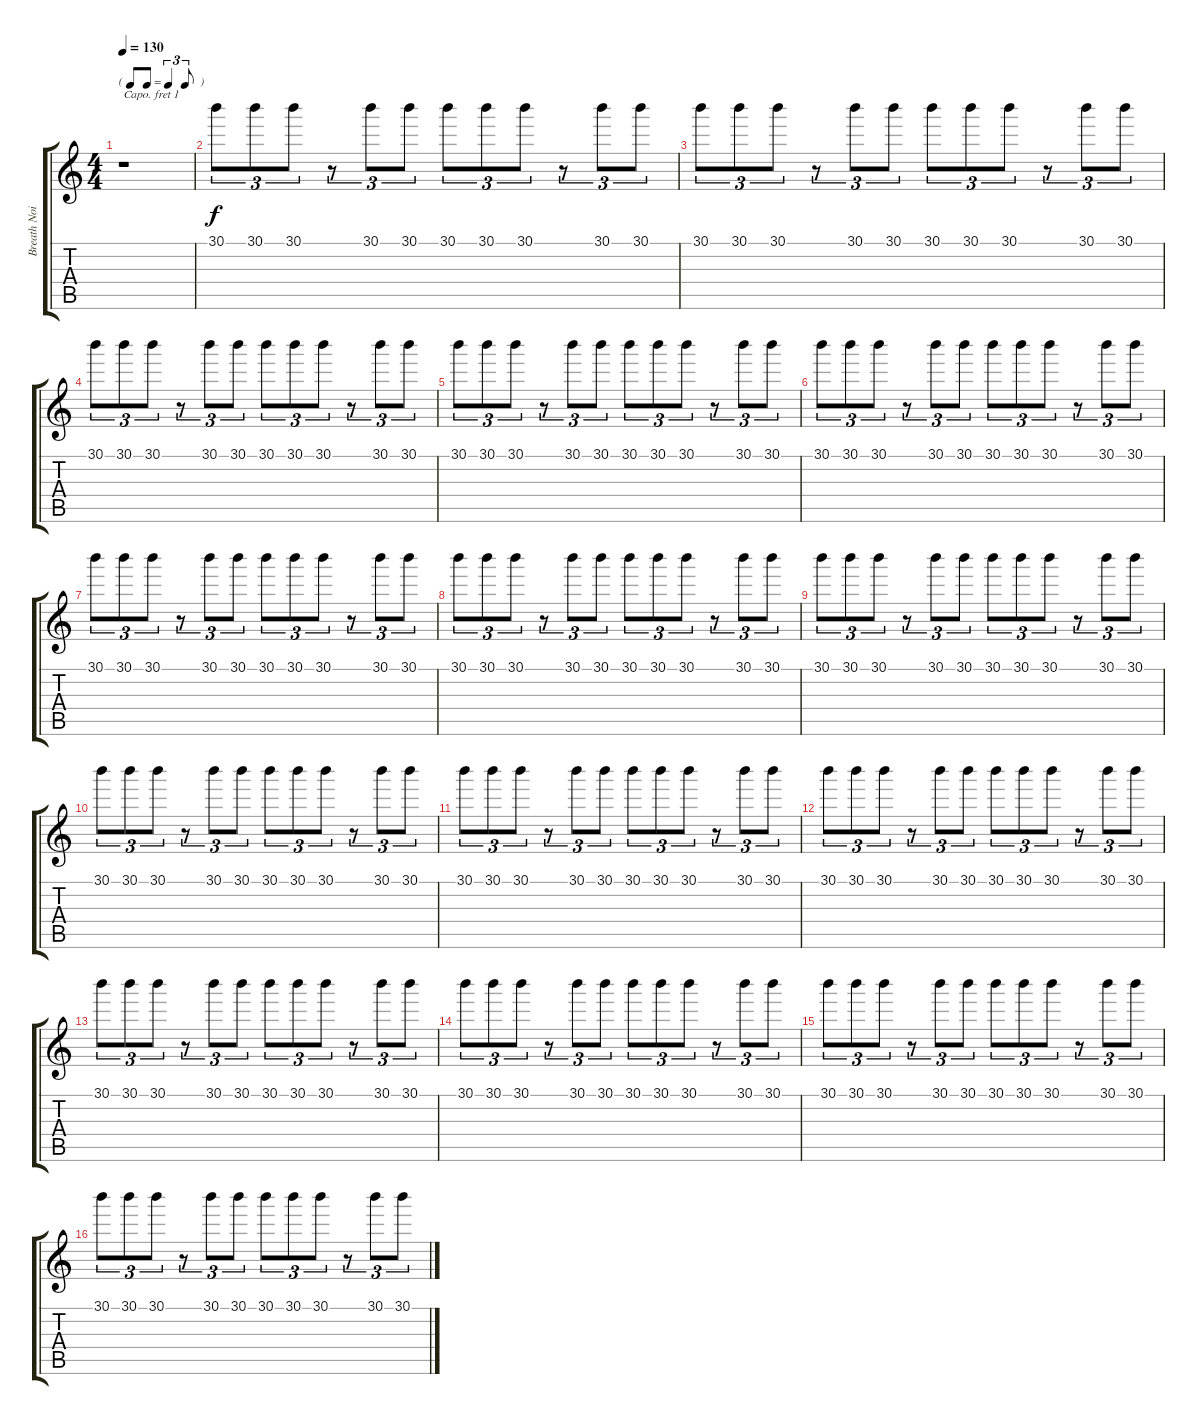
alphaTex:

\track ("Breath Noise (Alan Wilder)" "Breath Noi") {instrument breathnoise}
\staff {score tabs}
\capo 1
\tuning (E4 B3 G3 D3 A2 E2) {hide}
\ts (4 4)
\tf triplet8th
\tempo 130
\clef g2
\ks c
r.1{dy f} |
30.1.8{tu (3 2)} 30.1.8{tu (3 2)} 30.1.8{tu (3 2)} r.8{tu (3 2)} 30.1.8{tu (3 2)} 30.1.8{tu (3 2)} 30.1.8{tu (3 2)} 30.1.8{tu (3 2)} 30.1.8{tu (3 2)} r.8{tu (3 2)} 30.1.8{tu (3 2)} 30.1.8{tu (3 2)} |
30.1.8{tu (3 2)} 30.1.8{tu (3 2)} 30.1.8{tu (3 2)} r.8{tu (3 2)} 30.1.8{tu (3 2)} 30.1.8{tu (3 2)} 30.1.8{tu (3 2)} 30.1.8{tu (3 2)} 30.1.8{tu (3 2)} r.8{tu (3 2)} 30.1.8{tu (3 2)} 30.1.8{tu (3 2)} |
30.1.8{tu (3 2)} 30.1.8{tu (3 2)} 30.1.8{tu (3 2)} r.8{tu (3 2)} 30.1.8{tu (3 2)} 30.1.8{tu (3 2)} 30.1.8{tu (3 2)} 30.1.8{tu (3 2)} 30.1.8{tu (3 2)} r.8{tu (3 2)} 30.1.8{tu (3 2)} 30.1.8{tu (3 2)} |
30.1.8{tu (3 2)} 30.1.8{tu (3 2)} 30.1.8{tu (3 2)} r.8{tu (3 2)} 30.1.8{tu (3 2)} 30.1.8{tu (3 2)} 30.1.8{tu (3 2)} 30.1.8{tu (3 2)} 30.1.8{tu (3 2)} r.8{tu (3 2)} 30.1.8{tu (3 2)} 30.1.8{tu (3 2)} |
30.1.8{tu (3 2)} 30.1.8{tu (3 2)} 30.1.8{tu (3 2)} r.8{tu (3 2)} 30.1.8{tu (3 2)} 30.1.8{tu (3 2)} 30.1.8{tu (3 2)} 30.1.8{tu (3 2)} 30.1.8{tu (3 2)} r.8{tu (3 2)} 30.1.8{tu (3 2)} 30.1.8{tu (3 2)} |
30.1.8{tu (3 2)} 30.1.8{tu (3 2)} 30.1.8{tu (3 2)} r.8{tu (3 2)} 30.1.8{tu (3 2)} 30.1.8{tu (3 2)} 30.1.8{tu (3 2)} 30.1.8{tu (3 2)} 30.1.8{tu (3 2)} r.8{tu (3 2)} 30.1.8{tu (3 2)} 30.1.8{tu (3 2)} |
30.1.8{tu (3 2)} 30.1.8{tu (3 2)} 30.1.8{tu (3 2)} r.8{tu (3 2)} 30.1.8{tu (3 2)} 30.1.8{tu (3 2)} 30.1.8{tu (3 2)} 30.1.8{tu (3 2)} 30.1.8{tu (3 2)} r.8{tu (3 2)} 30.1.8{tu (3 2)} 30.1.8{tu (3 2)} |
30.1.8{tu (3 2)} 30.1.8{tu (3 2)} 30.1.8{tu (3 2)} r.8{tu (3 2)} 30.1.8{tu (3 2)} 30.1.8{tu (3 2)} 30.1.8{tu (3 2)} 30.1.8{tu (3 2)} 30.1.8{tu (3 2)} r.8{tu (3 2)} 30.1.8{tu (3 2)} 30.1.8{tu (3 2)} |
30.1.8{tu (3 2)} 30.1.8{tu (3 2)} 30.1.8{tu (3 2)} r.8{tu (3 2)} 30.1.8{tu (3 2)} 30.1.8{tu (3 2)} 30.1.8{tu (3 2)} 30.1.8{tu (3 2)} 30.1.8{tu (3 2)} r.8{tu (3 2)} 30.1.8{tu (3 2)} 30.1.8{tu (3 2)} |
30.1.8{tu (3 2)} 30.1.8{tu (3 2)} 30.1.8{tu (3 2)} r.8{tu (3 2)} 30.1.8{tu (3 2)} 30.1.8{tu (3 2)} 30.1.8{tu (3 2)} 30.1.8{tu (3 2)} 30.1.8{tu (3 2)} r.8{tu (3 2)} 30.1.8{tu (3 2)} 30.1.8{tu (3 2)} |
30.1.8{tu (3 2)} 30.1.8{tu (3 2)} 30.1.8{tu (3 2)} r.8{tu (3 2)} 30.1.8{tu (3 2)} 30.1.8{tu (3 2)} 30.1.8{tu (3 2)} 30.1.8{tu (3 2)} 30.1.8{tu (3 2)} r.8{tu (3 2)} 30.1.8{tu (3 2)} 30.1.8{tu (3 2)} |
30.1.8{tu (3 2)} 30.1.8{tu (3 2)} 30.1.8{tu (3 2)} r.8{tu (3 2)} 30.1.8{tu (3 2)} 30.1.8{tu (3 2)} 30.1.8{tu (3 2)} 30.1.8{tu (3 2)} 30.1.8{tu (3 2)} r.8{tu (3 2)} 30.1.8{tu (3 2)} 30.1.8{tu (3 2)} |
30.1.8{tu (3 2)} 30.1.8{tu (3 2)} 30.1.8{tu (3 2)} r.8{tu (3 2)} 30.1.8{tu (3 2)} 30.1.8{tu (3 2)} 30.1.8{tu (3 2)} 30.1.8{tu (3 2)} 30.1.8{tu (3 2)} r.8{tu (3 2)} 30.1.8{tu (3 2)} 30.1.8{tu (3 2)} |
30.1.8{tu (3 2)} 30.1.8{tu (3 2)} 30.1.8{tu (3 2)} r.8{tu (3 2)} 30.1.8{tu (3 2)} 30.1.8{tu (3 2)} 30.1.8{tu (3 2)} 30.1.8{tu (3 2)} 30.1.8{tu (3 2)} r.8{tu (3 2)} 30.1.8{tu (3 2)} 30.1.8{tu (3 2)} |
30.1.8{tu (3 2)} 30.1.8{tu (3 2)} 30.1.8{tu (3 2)} r.8{tu (3 2)} 30.1.8{tu (3 2)} 30.1.8{tu (3 2)} 30.1.8{tu (3 2)} 30.1.8{tu (3 2)} 30.1.8{tu (3 2)} r.8{tu (3 2)} 30.1.8{tu (3 2)} 30.1.8{tu (3 2)}
